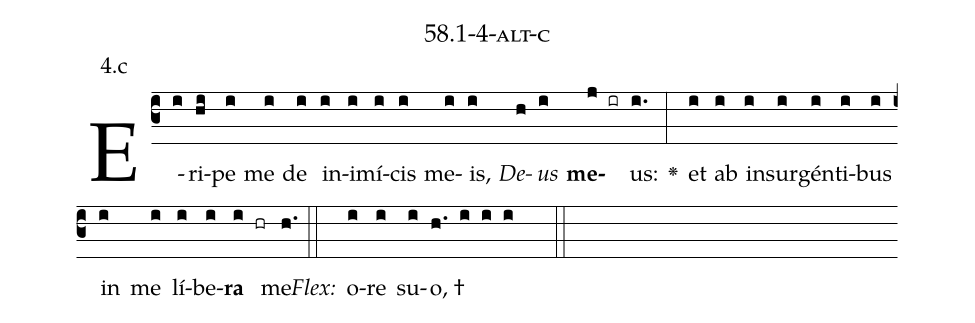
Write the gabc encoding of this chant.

name: 58.1-4-alt-c;
annotation: 4.c;
%%
(c3)E(i)ri(hi)pe(i) me(i) de(i) in(i)i(i)mí(i)cis(i) me(i)is,(i) <i>De</i>(h)<i>us</i>(i) <b>me</b>(j ir)us:(i.) <v>\greheightstar</v>(:) et(i) ab(i) in(i)sur(i)gén(i)ti(i)bus(i) in(i) me(i) lí(i)be(i)<b>ra</b>(i hr) me.(h.) (::)
<i>Flex:</i>()  o(i)re(i) su(i)o, †(h. i i i  ::)

%E(i) u(i) o(i) u(i) a(i) e.(h.) (::)
